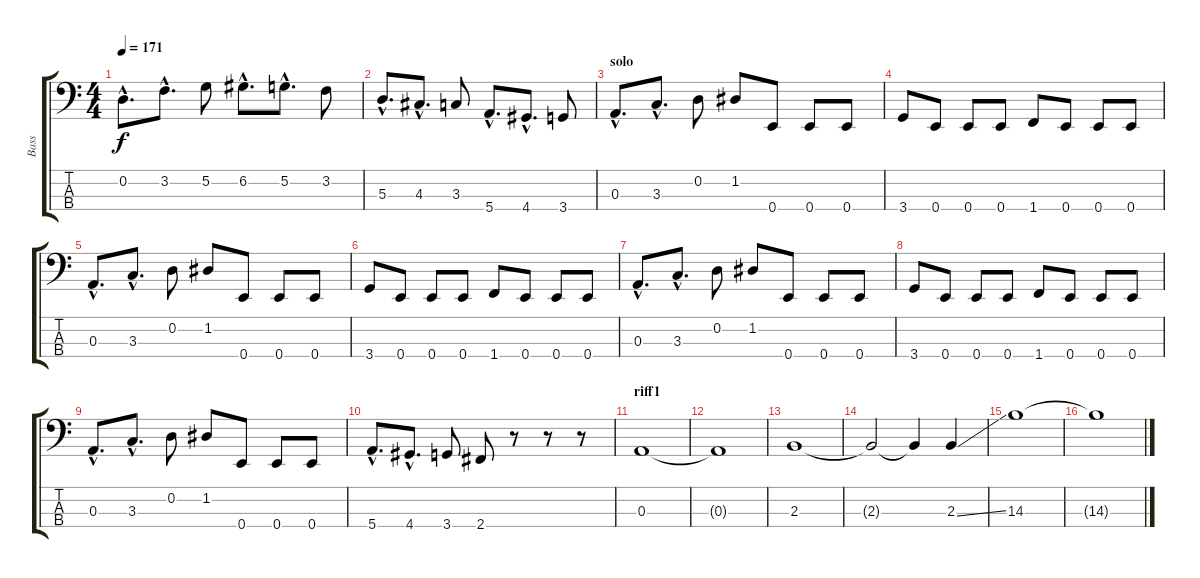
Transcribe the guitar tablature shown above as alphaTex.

\track ("Bass" "Bass") {instrument electricbasspick}
\staff {score tabs}
\tuning (G2 D2 A1 E1) {hide}
\ts (4 4)
\tempo 171
\clef f4
\ks c
0.2{hac}.8{d dy f} 3.2{hac}.8{d} 5.2.8 6.2{hac}.8{d} 5.2{hac}.8{d} 3.2.8 |
5.3{hac}.8{d} 4.3{hac}.8{d} 3.3.8 5.4{hac}.8{d} 4.4{hac}.8{d} 3.4.8 |
\section ("" "solo")
0.3{hac}.8{d} 3.3{hac}.8{d} 0.2.8 1.2.8 0.4.8 0.4.8 0.4.8 |
3.4.8 0.4.8 0.4.8 0.4.8 1.4.8 0.4.8 0.4.8 0.4.8 |
0.3{hac}.8{d} 3.3{hac}.8{d} 0.2.8 1.2.8 0.4.8 0.4.8 0.4.8 |
3.4.8 0.4.8 0.4.8 0.4.8 1.4.8 0.4.8 0.4.8 0.4.8 |
0.3{hac}.8{d} 3.3{hac}.8{d} 0.2.8 1.2.8 0.4.8 0.4.8 0.4.8 |
3.4.8 0.4.8 0.4.8 0.4.8 1.4.8 0.4.8 0.4.8 0.4.8 |
0.3{hac}.8{d} 3.3{hac}.8{d} 0.2.8 1.2.8 0.4.8 0.4.8 0.4.8 |
5.4{hac}.8{d} 4.4{hac}.8{d} 3.4.8 2.4.8 r.8 r.8 r.8 |
\section ("" "riff1")
0.3.1 |
0.3{t}.1 |
2.3.1 |
2.3{t}.2 2.3{t}.4 2.3{ss}.4 |
14.3.1 |
14.3{t}.1
